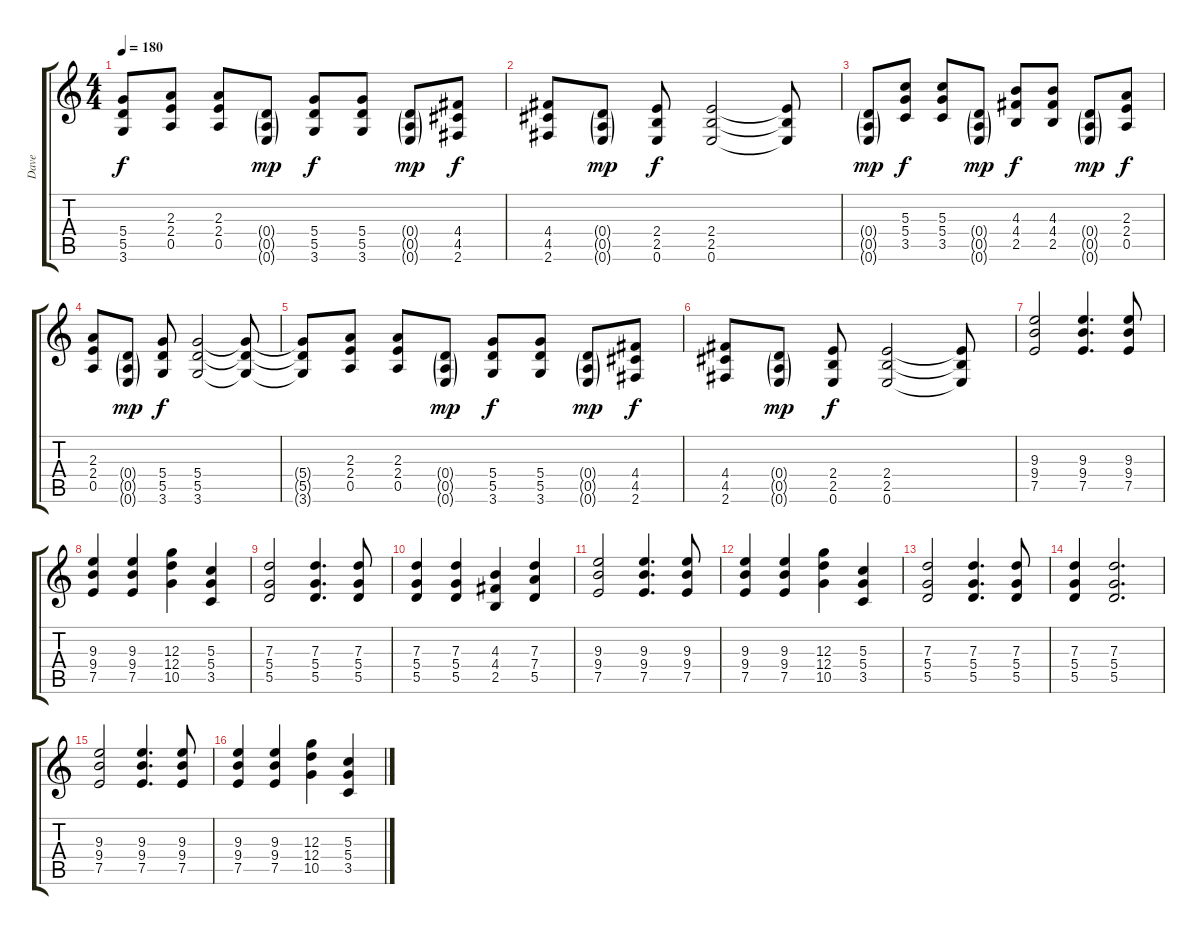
\track ("Dave" "Dave") {instrument distortionguitar}
\staff {score tabs}
\tuning (E4 B3 G3 D3 A2 E2) {hide}
\ts (4 4)
\tempo 180
\clef g2
\ks c
(5.4{t} 5.5{t} 3.6{t}).8{dy f} (2.3 2.4 0.5).8 (2.3 2.4 0.5).8 (0.4{g} 0.5{g} 0.6{g}).8{dy mp} (5.4 5.5 3.6).8{dy f} (5.4 5.5 3.6).8 (0.4{g} 0.5{g} 0.6{g}).8{dy mp} (4.4 4.5 2.6).8{dy f} |
(4.4 4.5 2.6).8 (0.4{g} 0.5{g} 0.6{g}).8{dy mp} (2.4 2.5 0.6).8{dy f} (2.4 2.5 0.6).2 (2.4{t} 2.5{t} 0.6{t}).8 |
(0.4{g} 0.5{g} 0.6{g}).8{dy mp} (5.3 5.4 3.5).8{dy f} (5.3 5.4 3.5).8 (0.4{g} 0.5{g} 0.6{g}).8{dy mp} (4.3 4.4 2.5).8{dy f} (4.3 4.4 2.5).8 (0.4{g} 0.5{g} 0.6{g}).8{dy mp} (2.3 2.4 0.5).8{dy f} |
(2.3 2.4 0.5).8 (0.4{g} 0.5{g} 0.6{g}).8{dy mp} (5.4 5.5 3.6).8{dy f} (5.4 5.5 3.6).2 (5.4{t} 5.5{t} 3.6{t}).8 |
(5.4{t} 5.5{t} 3.6{t}).8 (2.3 2.4 0.5).8 (2.3 2.4 0.5).8 (0.4{g} 0.5{g} 0.6{g}).8{dy mp} (5.4 5.5 3.6).8{dy f} (5.4 5.5 3.6).8 (0.4{g} 0.5{g} 0.6{g}).8{dy mp} (4.4 4.5 2.6).8{dy f} |
(4.4 4.5 2.6).8 (0.4{g} 0.5{g} 0.6{g}).8{dy mp} (2.4 2.5 0.6).8{dy f} (2.4 2.5 0.6).2 (2.4{t} 2.5{t} 0.6{t}).8 |
(9.3 9.4 7.5).2 (9.3 9.4 7.5).4{d} (9.3 9.4 7.5).8 |
(9.3 9.4 7.5).4 (9.3 9.4 7.5).4 (12.3 12.4 10.5).4 (5.3 5.4 3.5).4 |
(7.3 5.4 5.5).2 (7.3 5.4 5.5).4{d} (7.3 5.4 5.5).8 |
(7.3 5.4 5.5).4 (7.3 5.4 5.5).4 (4.3 4.4 2.5).4 (7.3 7.4 5.5).4 |
(9.3 9.4 7.5).2 (9.3 9.4 7.5).4{d} (9.3 9.4 7.5).8 |
(9.3 9.4 7.5).4 (9.3 9.4 7.5).4 (12.3 12.4 10.5).4 (5.3 5.4 3.5).4 |
(7.3 5.4 5.5).2 (7.3 5.4 5.5).4{d} (7.3 5.4 5.5).8 |
(7.3 5.4 5.5).4 (7.3 5.4 5.5).2{d} |
(9.3 9.4 7.5).2 (9.3 9.4 7.5).4{d} (9.3 9.4 7.5).8 |
(9.3 9.4 7.5).4 (9.3 9.4 7.5).4 (12.3 12.4 10.5).4 (5.3 5.4 3.5).4
